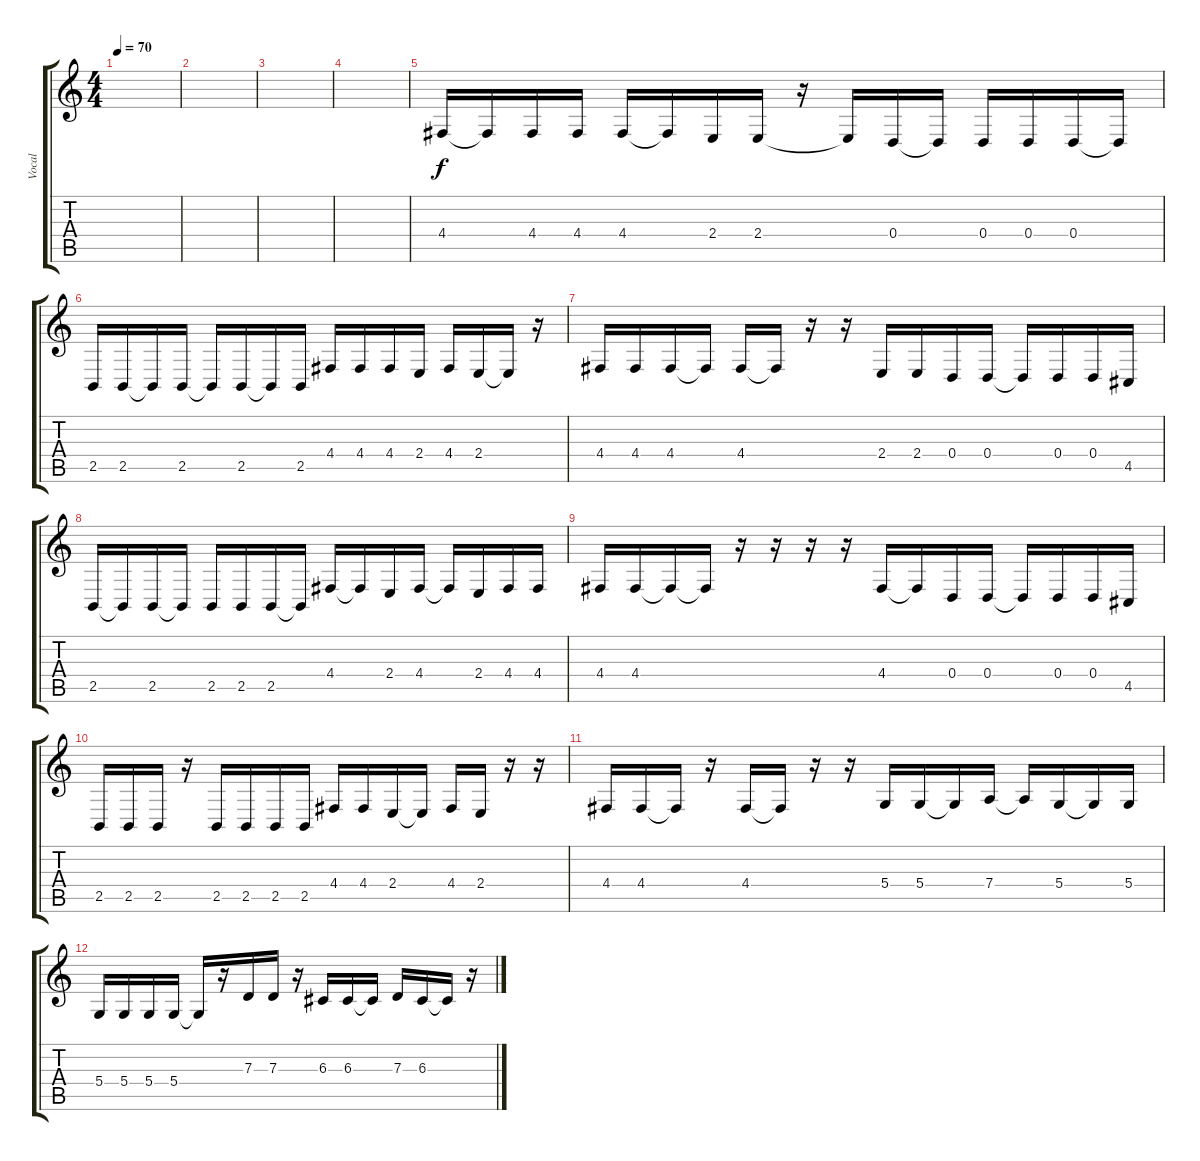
\track ("Vocal" "Vocal") {instrument viola}
\staff {score tabs}
\tuning (E4 B3 G3 D3 A2 E2) {hide}
\ts (4 4)
\tempo 70
\clef g2
\ks c
|
|
|
|
4.4.16 4.4{t}.16 4.4.16 4.4.16 4.4.16 4.4{t}.16 2.4.16 2.4.16 r.16 2.4{t}.16 0.4.16 0.4{t}.16 0.4.16 0.4.16 0.4.16 0.4{t}.16 |
2.5.16 2.5.16 2.5{t}.16 2.5.16 2.5{t}.16 2.5.16 2.5{t}.16 2.5.16 4.4.16 4.4.16 4.4.16 2.4.16 4.4.16 2.4.16 2.4{t}.16 r.16 |
4.4.16 4.4.16 4.4.16 4.4{t}.16 4.4.16 4.4{t}.16 r.16 r.16 2.4.16 2.4.16 0.4.16 0.4.16 0.4{t}.16 0.4.16 0.4.16 4.5.16 |
2.5.16 2.5{t}.16 2.5.16 2.5{t}.16 2.5.16 2.5.16 2.5.16 2.5{t}.16 4.4.16 4.4{t}.16 2.4.16 4.4.16 4.4{t}.16 2.4.16 4.4.16 4.4.16 |
4.4.16 4.4.16 4.4{t}.16 4.4{t}.16 r.16 r.16 r.16 r.16 4.4.16 4.4{t}.16 0.4.16 0.4.16 0.4{t}.16 0.4.16 0.4.16 4.5.16 |
2.5.16 2.5.16 2.5.16 r.16 2.5.16 2.5.16 2.5.16 2.5.16 4.4.16 4.4.16 2.4.16 2.4{t}.16 4.4.16 2.4.16 r.16 r.16 |
4.4.16 4.4.16 4.4{t}.16 r.16 4.4.16 4.4{t}.16 r.16 r.16 5.4.16 5.4.16 5.4{t}.16 7.4.16 7.4{t}.16 5.4.16 5.4{t}.16 5.4.16 |
5.4.16 5.4.16 5.4.16 5.4.16 5.4{t}.16 r.16 7.3.16 7.3.16 r.16 6.3.16 6.3.16 6.3{t}.16 7.3.16 6.3.16 6.3{t}.16 r.16
